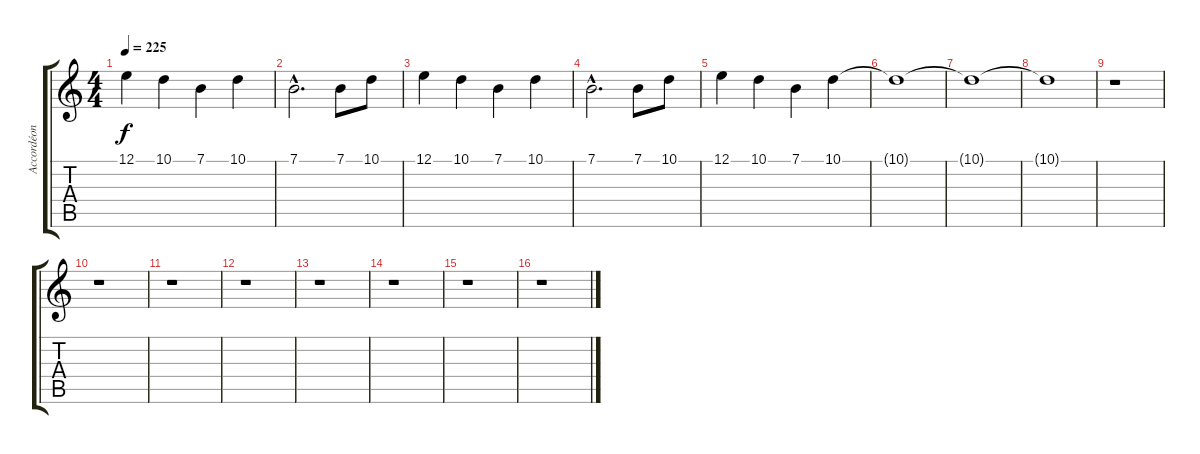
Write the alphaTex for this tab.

\track ("Accordéon" "Accordéon") {instrument accordion}
\staff {score tabs}
\tuning (E4 B3 G3 D3 A2 E2) {hide}
\ts (4 4)
\tempo 225
\clef g2
\ks c
12.1.4{dy f} 10.1.4 7.1.4 10.1.4 |
7.1{hac}.2{d} 7.1.8 10.1.8 |
12.1.4 10.1.4 7.1.4 10.1.4 |
7.1{hac}.2{d} 7.1.8 10.1.8 |
12.1.4 10.1.4 7.1.4 10.1.4 |
10.1{t}.1 |
10.1{t}.1 |
10.1{t}.1 |
r.1 |
r.1 |
r.1 |
r.1 |
r.1 |
r.1 |
r.1 |
r.1
